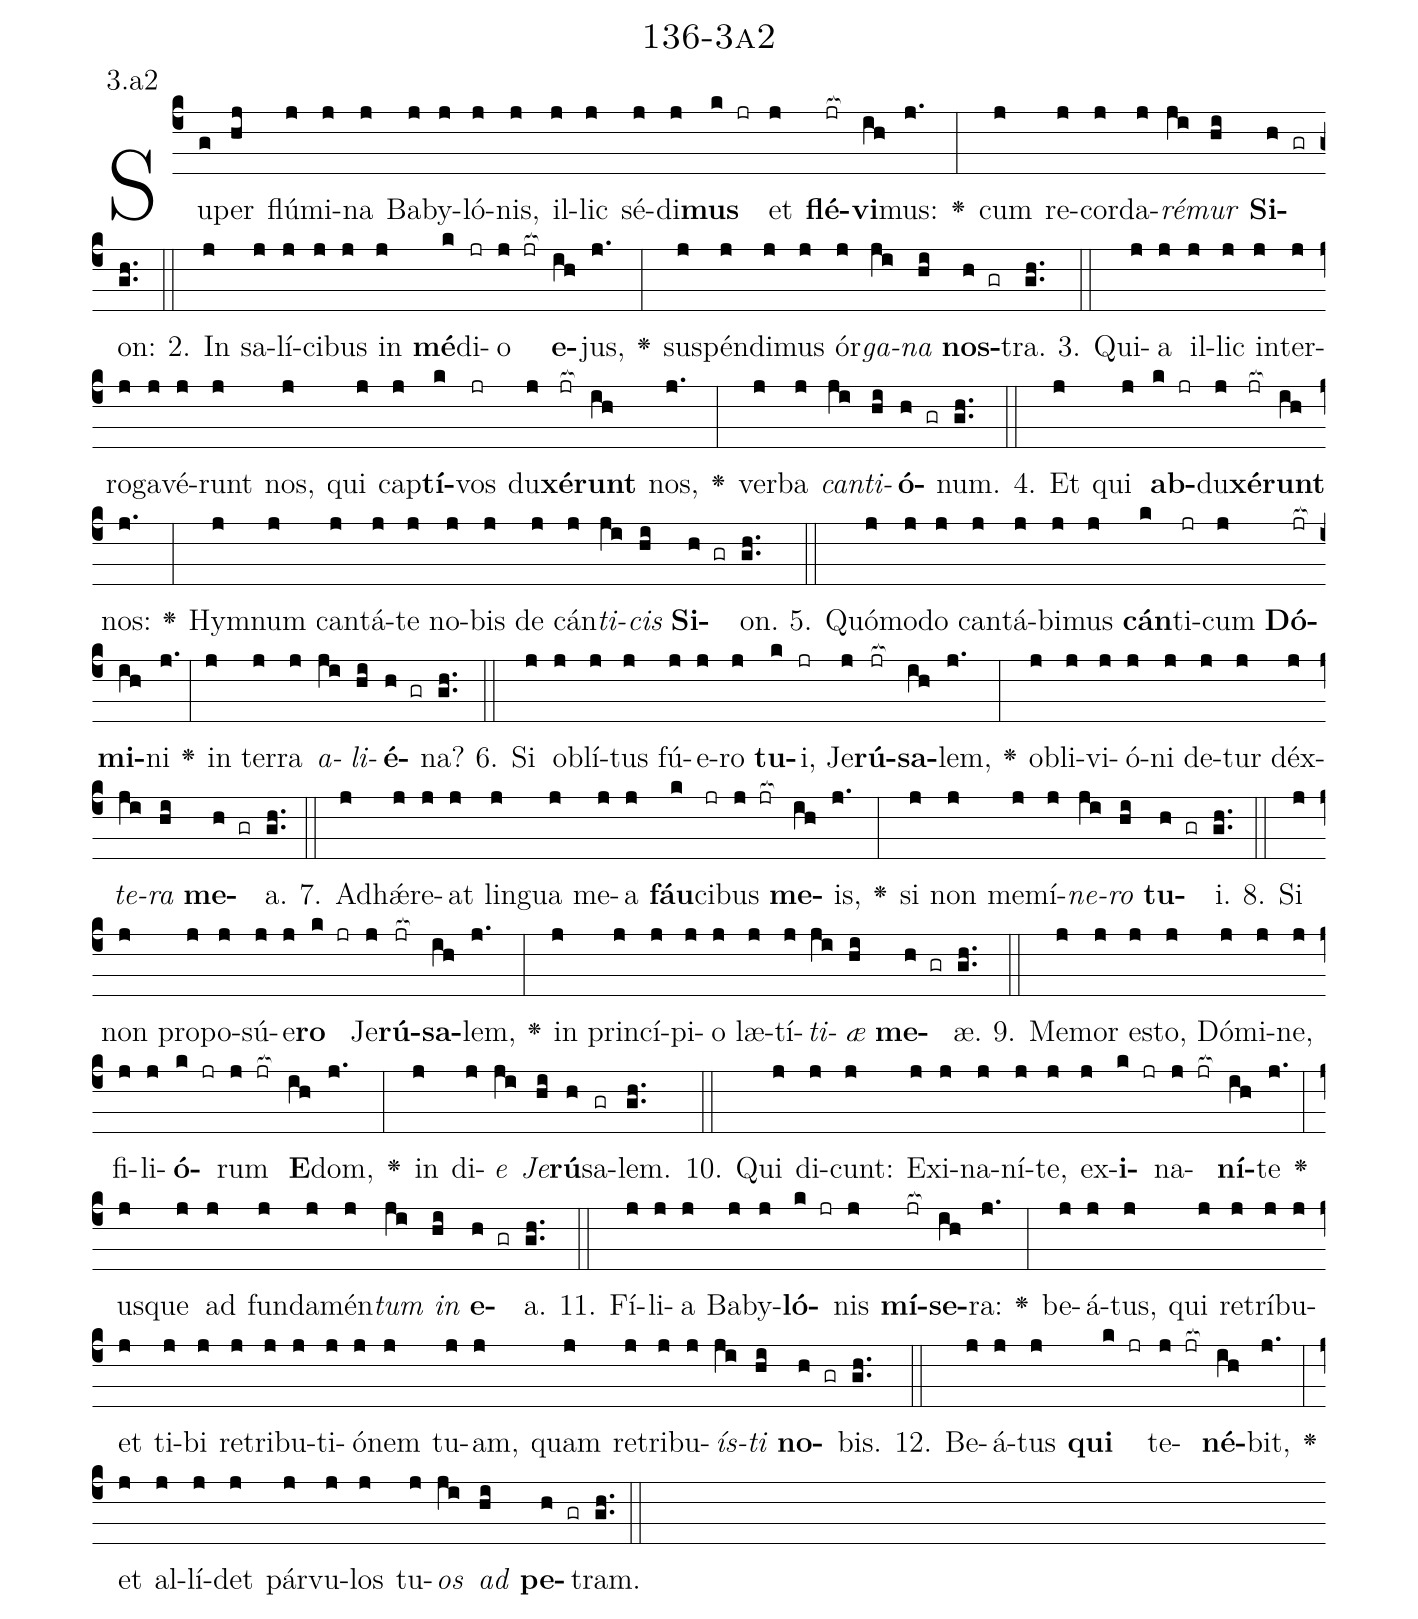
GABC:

name: 136-3a2;
annotation: 3.a2;
%%
(c4)Su(g)per(hj) flú(j)mi(j)na(j) Ba(j)by(j)ló(j)nis,(j) il(j)lic(j) sé(j)di(j)<b>mus</b>(k jr) et(j) <b>flé</b>(jr[ocb:1{])<b>vi</b>(ih[ocb:0}])mus:(j.) <v>\greheightstar</v>(:) cum(j) re(j)cor(j)da(j)<i>ré</i>(ji)<i>mur</i>(hi) <b>Si</b>(h gr)on:(gh..) (::)
2. In(j) sa(j)lí(j)ci(j)bus(j) in(j) <b>mé</b>(k)di(jr)o(j jr[ocb:1{]) <b>e</b>(ih[ocb:0}])jus,(j.) <v>\greheightstar</v>(:) sus(j)pén(j)di(j)mus(j) ór(j)<i>ga</i>(ji)<i>na</i>(hi) <b>nos</b>(h gr)tra.(gh..) (::)
3. Qui(j)a(j) il(j)lic(j) in(j)ter(j)ro(j)ga(j)vé(j)runt(j) nos,(j) qui(j) cap(j)<b>tí</b>(k)vos(jr) du(j)<b>xé</b>(jr[ocb:1{])<b>runt</b>(ih[ocb:0}]) nos,(j.) <v>\greheightstar</v>(:) ver(j)ba(j) <i>can</i>(ji)<i>ti</i>(hi)<b>ó</b>(h gr)num.(gh..) (::)
4. Et(j) qui(j) <b>ab</b>(k jr)du(j)<b>xé</b>(jr[ocb:1{])<b>runt</b>(ih[ocb:0}]) nos:(j.) <v>\greheightstar</v>(:) Hym(j)num(j) can(j)tá(j)te(j) no(j)bis(j) de(j) cán(j)<i>ti</i>(ji)<i>cis</i>(hi) <b>Si</b>(h gr)on.(gh..) (::)
5. Quó(j)mo(j)do(j) can(j)tá(j)bi(j)mus(j) <b>cán</b>(k)ti(jr)cum(j) <b>Dó</b>(jr[ocb:1{])<b>mi</b>(ih[ocb:0}])ni(j.) <v>\greheightstar</v>(:) in(j) ter(j)ra(j) <i>a</i>(ji)<i>li</i>(hi)<b>é</b>(h gr)na?(gh..) (::)
6. Si(j) ob(j)lí(j)tus(j) fú(j)e(j)ro(j) <b>tu</b>(k)i,(jr) Je(j)<b>rú</b>(jr[ocb:1{])<b>sa</b>(ih[ocb:0}])lem,(j.) <v>\greheightstar</v>(:) ob(j)li(j)vi(j)ó(j)ni(j) de(j)tur(j) déx(j)<i>te</i>(ji)<i>ra</i>(hi) <b>me</b>(h gr)a.(gh..) (::)
7. Ad(j)hǽ(j)re(j)at(j) lin(j)gua(j) me(j)a(j) <b>fáu</b>(k)ci(jr)bus(j jr[ocb:1{]) <b>me</b>(ih[ocb:0}])is,(j.) <v>\greheightstar</v>(:) si(j) non(j) me(j)mí(j)<i>ne</i>(ji)<i>ro</i>(hi) <b>tu</b>(h gr)i.(gh..) (::)
8. Si(j) non(j) pro(j)po(j)sú(j)e(j)<b>ro</b>(k jr) Je(j)<b>rú</b>(jr[ocb:1{])<b>sa</b>(ih[ocb:0}])lem,(j.) <v>\greheightstar</v>(:) in(j) prin(j)cí(j)pi(j)o(j) læ(j)tí(j)<i>ti</i>(ji)<i>æ</i>(hi) <b>me</b>(h gr)æ.(gh..) (::)
9. Me(j)mor(j) es(j)to,(j) Dó(j)mi(j)ne,(j) fi(j)li(j)<b>ó</b>(k jr)rum(j jr[ocb:1{]) <b>E</b>(ih[ocb:0}])dom,(j.) <v>\greheightstar</v>(:) in(j) di(j)<i>e</i>(ji) <i>Je</i>(hi)<b>rú</b>(h)sa(gr)lem.(gh..) (::)
10. Qui(j) di(j)cunt:(j) Ex(j)i(j)na(j)ní(j)te,(j) ex(j)<b>i</b>(k jr)na(j jr[ocb:1{])<b>ní</b>(ih[ocb:0}])te(j.) <v>\greheightstar</v>(:) us(j)que(j) ad(j) fun(j)da(j)mén(j)<i>tum</i>(ji) <i>in</i>(hi) <b>e</b>(h gr)a.(gh..) (::)
11. Fí(j)li(j)a(j) Ba(j)by(j)<b>ló</b>(k jr)nis(j) <b>mí</b>(jr[ocb:1{])<b>se</b>(ih[ocb:0}])ra:(j.) <v>\greheightstar</v>(:) be(j)á(j)tus,(j) qui(j) re(j)trí(j)bu(j)et(j) ti(j)bi(j) re(j)tri(j)bu(j)ti(j)ó(j)nem(j) tu(j)am,(j) quam(j) re(j)tri(j)bu(j)<i>ís</i>(ji)<i>ti</i>(hi) <b>no</b>(h gr)bis.(gh..) (::)
12. Be(j)á(j)tus(j) <b>qui</b>(k jr) te(j jr[ocb:1{])<b>né</b>(ih[ocb:0}])bit,(j.) <v>\greheightstar</v>(:) et(j) al(j)lí(j)det(j) pár(j)vu(j)los(j) tu(j)<i>os</i>(ji) <i>ad</i>(hi) <b>pe</b>(h gr)tram.(gh..) (::)
